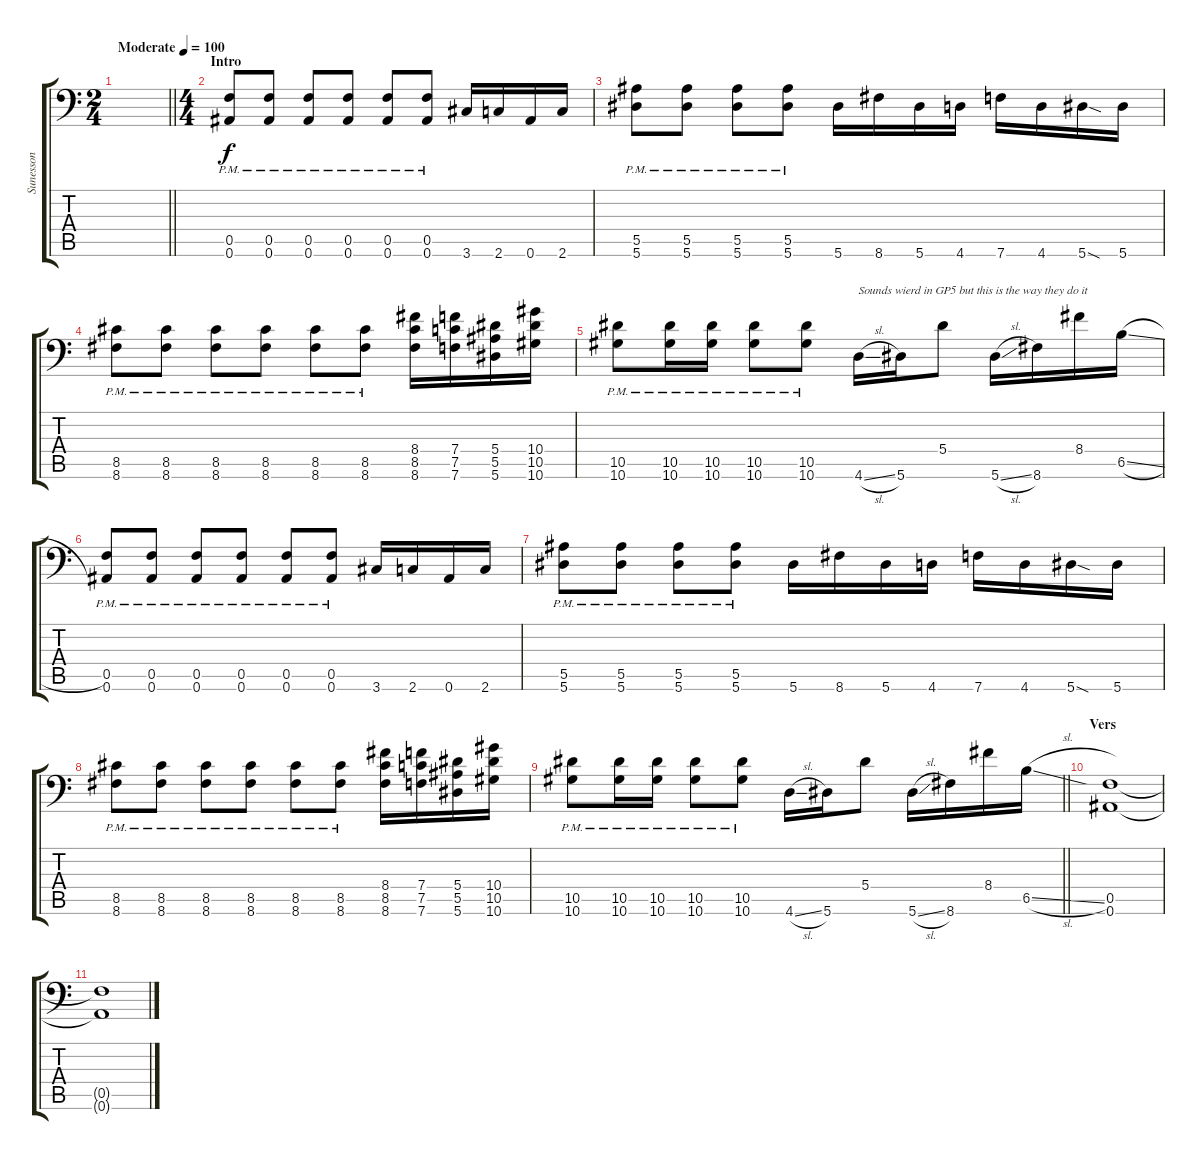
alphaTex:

\track ("Sunesson" "Sunesson") {instrument overdrivenguitar}
\staff {score tabs}
\tuning (C4 G3 Eb3 Bb2 F2 Bb1) {hide}
\ts (2 4)
\tempo (100 "Moderate")
\clef f4
\barLineRight lightlight
\ks c
|
\ts (4 4)
\section ("" "Intro")
(0.5{pm} 0.6).8 (0.5{pm} 0.6).8 (0.5{pm} 0.6).8 (0.5{pm} 0.6).8 (0.5{pm} 0.6).8 (0.5{pm} 0.6).8 3.6.16 2.6.16 0.6.16 2.6.16 |
(5.5{pm} 5.6).8 (5.5{pm} 5.6).8 (5.5{pm} 5.6).8 (5.5{pm} 5.6).8 5.6.16 8.6.16 5.6.16 4.6.16 7.6.16 4.6.16 5.6{sod}.16 5.6.16 |
(8.5{pm} 8.6).8 (8.5{pm} 8.6).8 (8.5{pm} 8.6).8 (8.5{pm} 8.6).8 (8.5{pm} 8.6).8 (8.5{pm} 8.6).8 (8.4 8.5 8.6).16 (7.4 7.5 7.6).16 (5.4 5.5 5.6).16 (10.4 10.5 10.6).16 |
(10.5{pm} 10.6).8 (10.5{pm} 10.6).16 (10.5{pm} 10.6).16 (10.5{pm} 10.6).8 (10.5{pm} 10.6).8 4.6{sl}.16{txt "Sounds wierd in GP5 but this is the way they do it"} 5.6.16 5.4.8 5.6{sl}.16 8.6.16 8.4.16 6.5{sl}.16 |
(0.5{pm} 0.6).8 (0.5{pm} 0.6).8 (0.5{pm} 0.6).8 (0.5{pm} 0.6).8 (0.5{pm} 0.6).8 (0.5{pm} 0.6).8 3.6.16 2.6.16 0.6.16 2.6.16 |
(5.5{pm} 5.6).8 (5.5{pm} 5.6).8 (5.5{pm} 5.6).8 (5.5{pm} 5.6).8 5.6.16 8.6.16 5.6.16 4.6.16 7.6.16 4.6.16 5.6{sod}.16 5.6.16 |
(8.5{pm} 8.6).8 (8.5{pm} 8.6).8 (8.5{pm} 8.6).8 (8.5{pm} 8.6).8 (8.5{pm} 8.6).8 (8.5{pm} 8.6).8 (8.4 8.5 8.6).16 (7.4 7.5 7.6).16 (5.4 5.5 5.6).16 (10.4 10.5 10.6).16 |
\barLineRight lightlight
(10.5{pm} 10.6).8 (10.5{pm} 10.6).16 (10.5{pm} 10.6).16 (10.5{pm} 10.6).8 (10.5{pm} 10.6).8 4.6{sl}.16 5.6.16 5.4.8 5.6{sl}.16 8.6.16 8.4.16 6.5{sl}.16 |
\section ("" "Vers")
(0.5 0.6).1{volume 0} |
(0.5{t} 0.6{t}).1
